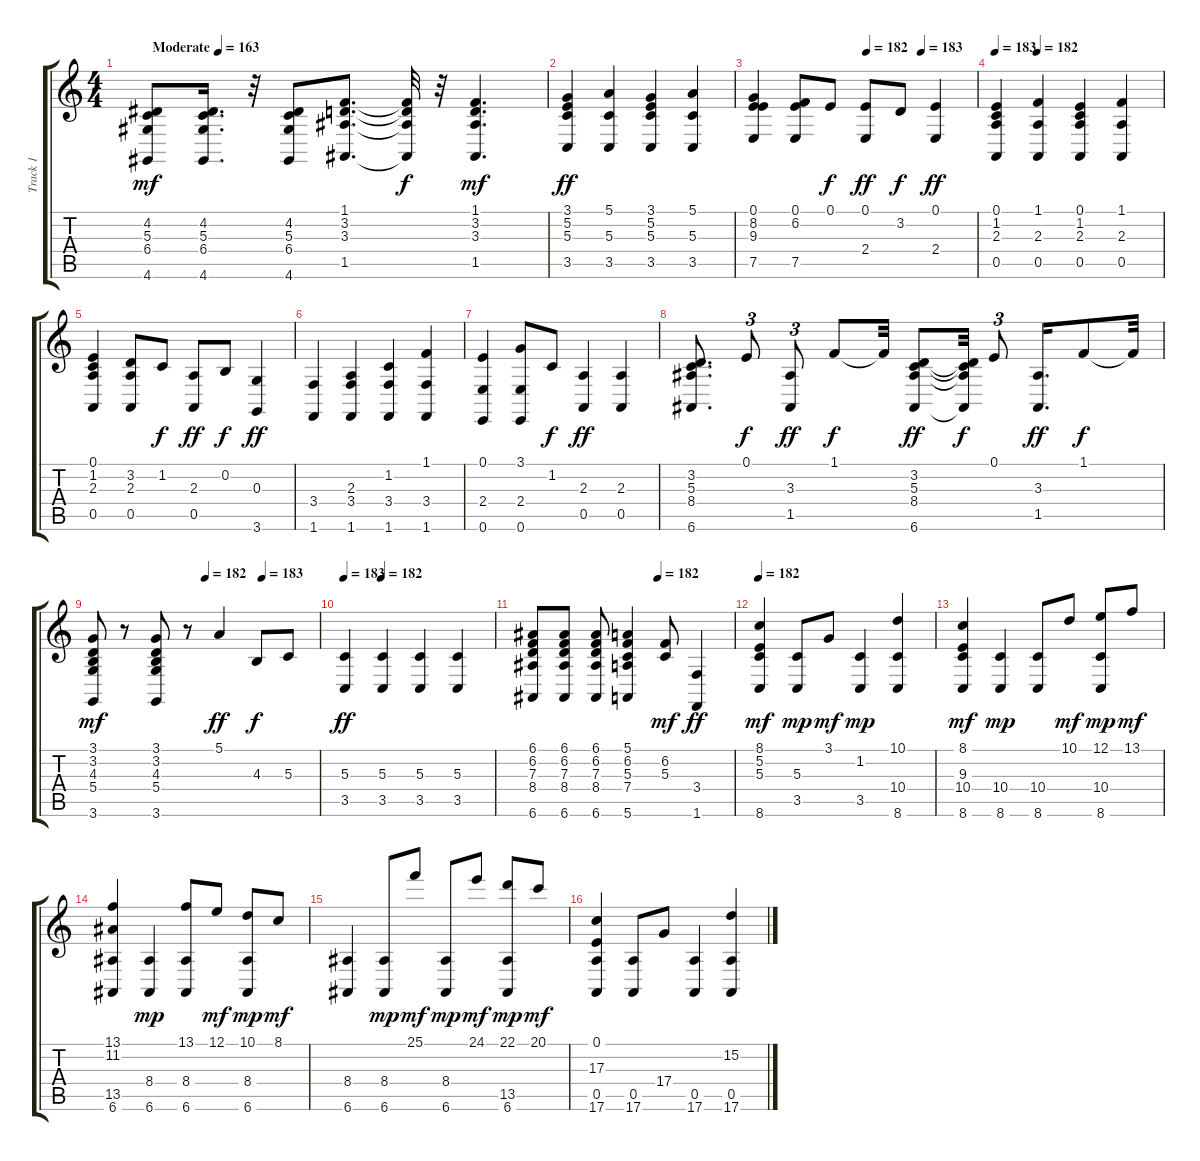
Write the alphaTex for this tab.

\track ("Track 1" "Track 1") {instrument acousticgrandpiano}
\staff {score tabs}
\tuning (E4 B3 G3 D3 A2 E2) {hide}
\ts (4 4)
\tempo (163 "Moderate")
\tempo 182
\tempo (163 "Moderate")
\clef g2
\ks c
(4.2 5.3 6.4 4.6).8{dy mf instrument acousticgrandpiano} (4.2 5.3 6.4 4.6).16{d} r.32 (4.2 5.3 6.4 4.6).8 (1.1 3.2 3.3 1.5).8{d} (1.1{t} 3.2{t} 3.3{t} 1.5{t}).32{dy f} r.32 (1.1 3.2 3.3 1.5).4{d dy mf} |
(3.1 5.2 5.3 3.5).4{dy ff} (5.1 5.3 3.5).4 (3.1 5.2 5.3 3.5).4 (5.1 5.3 3.5).4 |
\tempo (182 0.5)
\tempo (183 0.75)
(0.1 8.2 9.3 7.5).4 (0.1 6.2 7.5).8 0.1.8{dy f} (0.1 2.4).8{dy ff} 3.2.8{dy f} (0.1 2.4).4{dy ff} |
\tempo 183
\tempo (182 0.25)
(0.1 1.2 2.3 0.5).4 (1.1 2.3 0.5).4 (0.1 1.2 2.3 0.5).4 (1.1 2.3 0.5).4 |
(0.1 1.2 2.3 0.5).4 (3.2 2.3 0.5).8 1.2.8{dy f} (2.3 0.5).8{dy ff} 0.2.8{dy f} (0.3 3.6).4{dy ff} |
(3.4 1.6).4 (2.3 3.4 1.6).4 (1.2 3.4 1.6).4 (1.1 3.4 1.6).4 |
(0.1 2.4 0.6).4 (3.1 2.4 0.6).8 1.2.8{dy f} (2.3 0.5).4{dy ff} (2.3 0.5).4 |
(3.2 5.3 8.4 6.6).8{d} 0.1.8{tu (3 2) dy f} (3.3 1.5).8{tu (3 2) dy ff} 1.1.8{dy f} 1.1{t}.32 (3.2 5.3 8.4 6.6).8{dy ff} (3.2{t} 5.3{t} 8.4{t} 6.6{t}).32{dy f} 0.1.8{tu (3 2)} (3.3 1.5).16{d dy ff} 1.1.8{dy f} 1.1{t}.32 |
\tempo (182 0.5)
\tempo (183 0.75)
(3.1 3.2 4.3 5.4 3.6).8{dy mf} r.8 (3.1 3.2 4.3 5.4 3.6).8 r.8 5.1.4{dy ff} 4.3.8{dy f} 5.3.8 |
\tempo 183
\tempo (182 0.25)
(5.3 3.5).4{dy ff} (5.3 3.5).4 (5.3 3.5).4 (5.3 3.5).4 |
\tempo (182 0.625)
(6.1 6.2 7.3 8.4 6.6).8 (6.1 6.2 7.3 8.4 6.6).8 (6.1 6.2 7.3 8.4 6.6).8 (5.1 6.2 5.3 7.4 5.6).4 (6.2 5.3).8{dy mf} (3.4 1.6).4{dy ff} |
\tempo 182
(8.1 5.2 5.3 8.6).4{dy mf} (5.3 3.5).8{dy mp} 3.1.8{dy mf} (1.2 3.5).4{dy mp} (10.1 10.4 8.6).4 |
(8.1 9.3 10.4 8.6).4{dy mf} (10.4 8.6).4{dy mp} (10.4 8.6).8 10.1.8{dy mf} (12.1 10.4 8.6).8{dy mp} 13.1.8{dy mf} |
(13.1 11.2 13.5 6.6).4 (8.4 6.6).4{dy mp} (13.1 8.4 6.6).8 12.1.8{dy mf} (10.1 8.4 6.6).8{dy mp} 8.1.8{dy mf} |
(8.4 6.6).4 (8.4 6.6).8{dy mp} 25.1.8{dy mf} (8.4 6.6).8{dy mp} 24.1.8{dy mf} (22.1 13.5 6.6).8{dy mp} 20.1.8{dy mf} |
(0.1 17.3 0.5 17.6).4 (0.5 17.6).8 17.4.8 (0.5 17.6).4 (15.2 0.5 17.6).4
